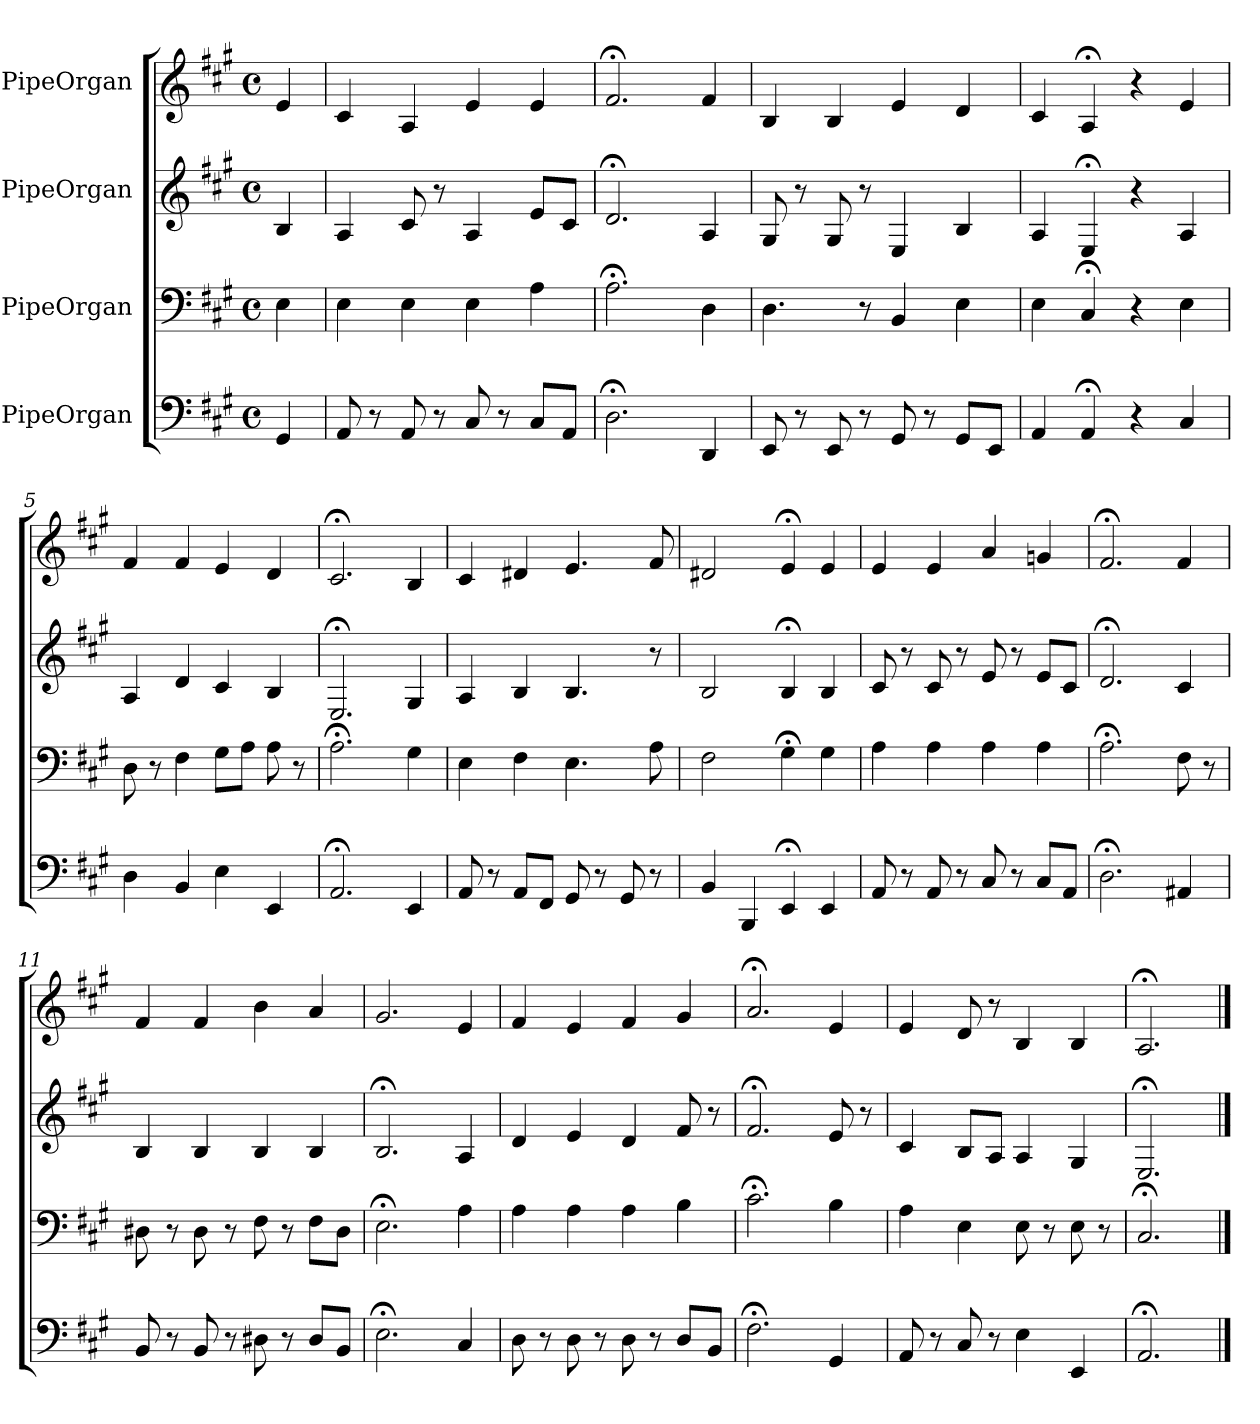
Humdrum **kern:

**kern	**kern	**kern	**kern
*part4	*part3	*part2	*part1
*staff4	*staff3	*staff2	*staff1
*I"PipeOrgan	*I"PipeOrgan	*I"PipeOrgan	*I"PipeOrgan
*k[f#c#g#]	*k[f#c#g#]	*k[f#c#g#]	*k[f#c#g#]
*A:	*A:	*A:	*A:
*M4/4	*M4/4	*M4/4	*M4/4
*met(c)	*met(c)	*met(c)	*met(c)
*MM60	*MM60	*MM60	*MM60
=	=	=	=
4GG#	4E	4B	4e
=1	=1	=1	=1
8AA	4E	4A	4c#
8r	.	.	.
8AA	4E	8c#	4A
8r	.	8r	.
8C#	4E	4A	4e
8r	.	.	.
8C#L	4A	8eL	4e
8AAJ	.	8c#J	.
=2	=2	=2	=2
2.D;<	2.A;<	2.d;<	2.f#;<
4DD	4D	4A	4f#
=3	=3	=3	=3
8EE	4.D	8G#	4B
8r	.	8r	.
8EE	.	8G#	4B
8r	8r	8r	.
8GG#	4BB	4E	4e
8r	.	.	.
8GG#L	4E	4B	4d
8EEJ	.	.	.
=4	=4	=4	=4
4AA	4E	4A	4c#
4AA;<	4C#;<	4E;<	4A;<
4r	4r	4r	4r
4C#	4E	4A	4e
=5	=5	=5	=5
4D	8D	4A	4f#
.	8r	.	.
4BB	4F#	4d	4f#
4E	8G#L	4c#	4e
.	8AJ	.	.
4EE	8A	4B	4d
.	8r	.	.
=6	=6	=6	=6
2.AA;<	2.A;<	2.E;<	2.c#;<
4EE	4G#	4G#	4B
=7	=7	=7	=7
8AA	4E	4A	4c#
8r	.	.	.
8AAL	4F#	4B	4d#X
8FF#J	.	.	.
8GG#	4.E	4.B	4.e
8r	.	.	.
8GG#	.	.	.
8r	8A	8r	8f#
=8	=8	=8	=8
4BB	2F#	2B	2d#X
4BBB	.	.	.
4EE;<	4G#;<	4B;<	4e;<
4EE	4G#	4B	4e
=9	=9	=9	=9
8AA	4A	8c#	4e
8r	.	8r	.
8AA	4A	8c#	4e
8r	.	8r	.
8C#	4A	8e	4a
8r	.	8r	.
8C#L	4A	8eL	4gn
8AAJ	.	8c#J	.
=10	=10	=10	=10
2.D;<	2.A;<	2.d;<	2.f#;<
4AA#X	8F#	4c#	4f#
.	8r	.	.
=11	=11	=11	=11
8BB	8D#X	4B	4f#
8r	8r	.	.
8BB	8D#	4B	4f#
8r	8r	.	.
8D#X	8F#	4B	4b
8r	8r	.	.
8D#L	8F#L	4B	4a
8BBJ	8D#J	.	.
=12	=12	=12	=12
2.E;<	2.E;<	2.B;<	2.g#
4C#	4A	4A	4e
=13	=13	=13	=13
8D	4A	4d	4f#
8r	.	.	.
8D	4A	4e	4e
8r	.	.	.
8D	4A	4d	4f#
8r	.	.	.
8DL	4B	8f#	4g#
8BBJ	.	8r	.
=14	=14	=14	=14
2.F#;<	2.c#;<	2.f#;<	2.a;<
4GG#	4B	8e	4e
.	.	8r	.
=15	=15	=15	=15
8AA	4A	4c#	4e
8r	.	.	.
8C#	4E	8BL	8d
8r	.	8AJ	8r
4E	8E	4A	4B
.	8r	.	.
4EE	8E	4G#	4B
.	8r	.	.
=16	=16	=16	=16
2.AA;<	2.C#;<	2.E;<	2.A;<
==	==	==	==
*-	*-	*-	*-
